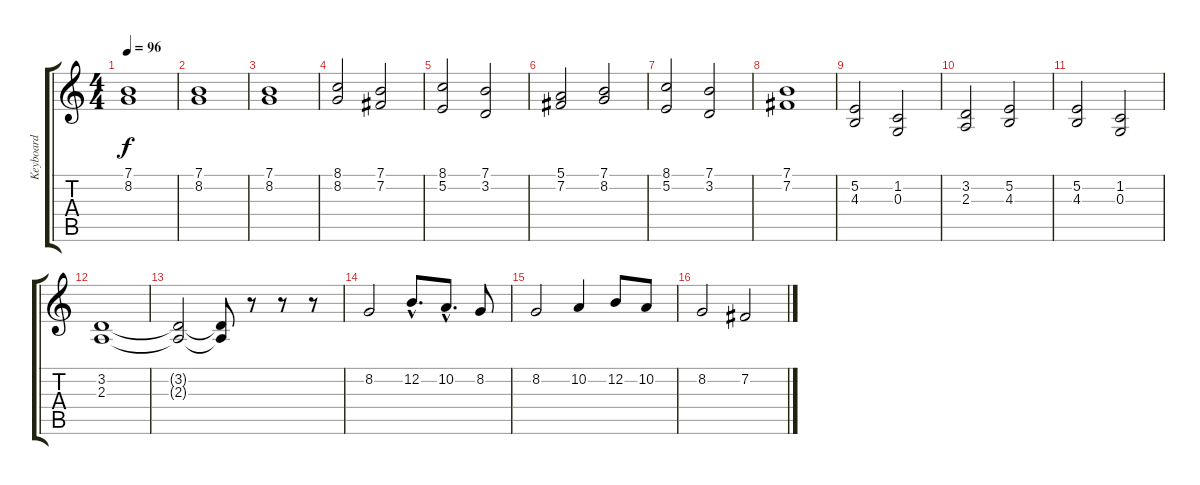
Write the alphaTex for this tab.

\track ("Keyboard" "Keyboard") {instrument stringensemble1}
\staff {score tabs}
\tuning (E4 B3 G3 D3 A2 E2) {hide}
\ts (4 4)
\tempo 96
\clef g2
\ks c
(7.1 8.2).1{dy f} |
(7.1 8.2).1 |
(7.1 8.2).1 |
(8.1 8.2).2 (7.1 7.2).2 |
(8.1 5.2).2 (7.1 3.2).2 |
(5.1 7.2).2 (7.1 8.2).2 |
(8.1 5.2).2 (7.1 3.2).2 |
(7.1 7.2).1 |
(5.2 4.3).2 (1.2 0.3).2 |
(3.2 2.3).2 (5.2 4.3).2 |
(5.2 4.3).2 (1.2 0.3).2 |
(3.2 2.3).1 |
(3.2{t} 2.3{t}).2 (3.2{t} 2.3{t}).8 r.8 r.8 r.8 |
8.2.2 12.2{hac}.8{d} 10.2{hac}.8{d} 8.2.8 |
8.2.2 10.2.4 12.2.8 10.2.8 |
8.2.2 7.2.2
